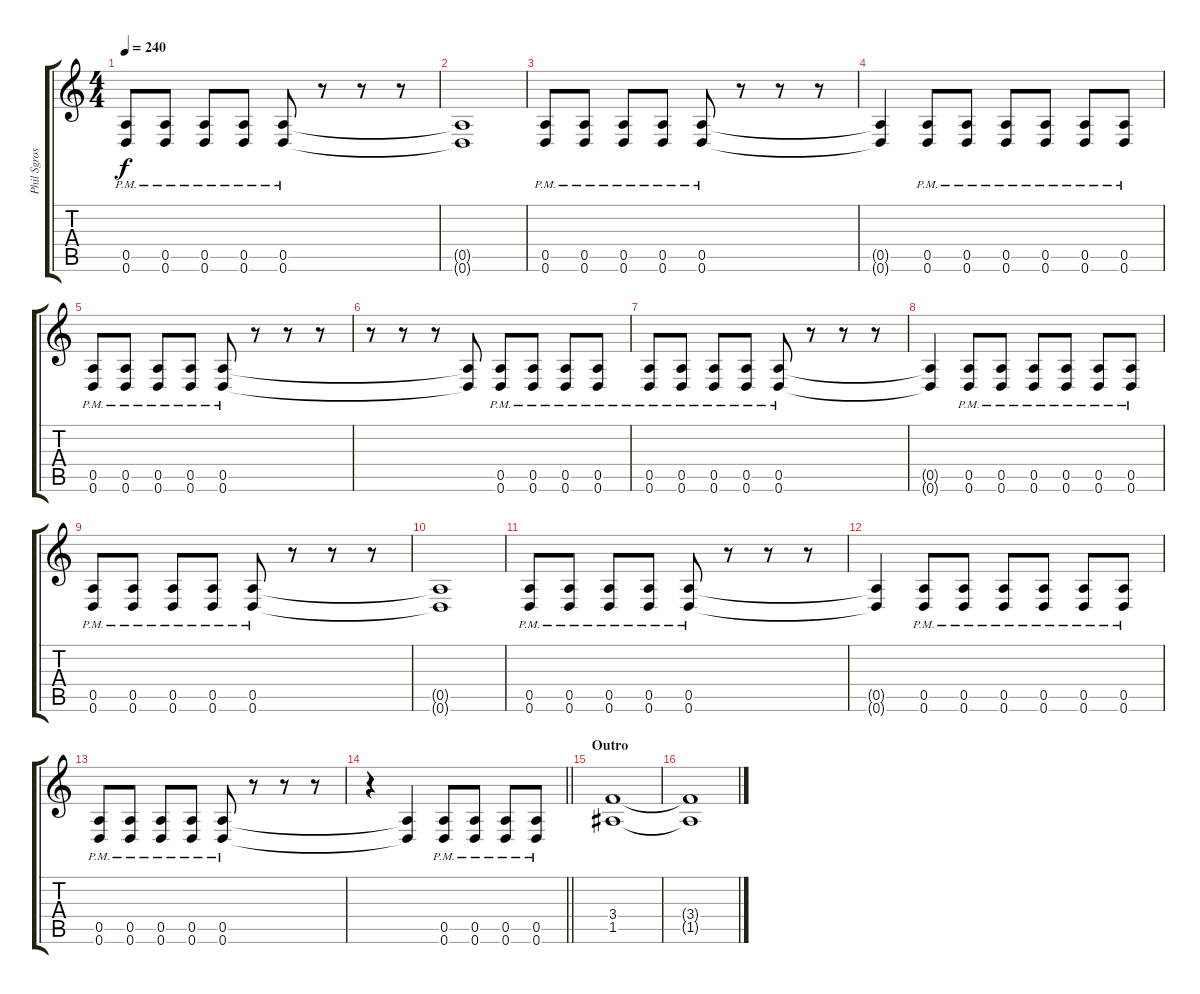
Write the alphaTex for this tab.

\track ("Phil Sgrosso" "Phil Sgros") {instrument distortionguitar}
\staff {score tabs}
\tuning (E4 B3 G3 D3 A2 D2) {hide}
\ts (4 4)
\tempo 240
\clef g2
\ks c
(0.5{pm} 0.6{pm}).8{dy f} (0.5{pm} 0.6{pm}).8 (0.5{pm} 0.6{pm}).8 (0.5{pm} 0.6{pm}).8 (0.5{pm} 0.6{pm}).8 r.8 r.8 r.8 |
(0.5{t} 0.6{t}).1 |
(0.5{pm} 0.6{pm}).8 (0.5{pm} 0.6{pm}).8 (0.5{pm} 0.6{pm}).8 (0.5{pm} 0.6{pm}).8 (0.5{pm} 0.6{pm}).8 r.8 r.8 r.8 |
(0.5{t} 0.6{t}).4 (0.5{pm} 0.6{pm}).8 (0.5{pm} 0.6{pm}).8 (0.5{pm} 0.6{pm}).8 (0.5{pm} 0.6{pm}).8 (0.5{pm} 0.6{pm}).8 (0.5{pm} 0.6{pm}).8 |
(0.5{pm} 0.6{pm}).8 (0.5{pm} 0.6{pm}).8 (0.5{pm} 0.6{pm}).8 (0.5{pm} 0.6{pm}).8 (0.5{pm} 0.6{pm}).8 r.8 r.8 r.8 |
r.8 r.8 r.8 (0.5{t} 0.6{t}).8 (0.5{pm} 0.6{pm}).8 (0.5{pm} 0.6{pm}).8 (0.5{pm} 0.6{pm}).8 (0.5{pm} 0.6{pm}).8 |
(0.5{pm} 0.6{pm}).8 (0.5{pm} 0.6{pm}).8 (0.5{pm} 0.6{pm}).8 (0.5{pm} 0.6{pm}).8 (0.5{pm} 0.6{pm}).8 r.8 r.8 r.8 |
(0.5{t} 0.6{t}).4 (0.5{pm} 0.6{pm}).8 (0.5{pm} 0.6{pm}).8 (0.5{pm} 0.6{pm}).8 (0.5{pm} 0.6{pm}).8 (0.5{pm} 0.6{pm}).8 (0.5{pm} 0.6{pm}).8 |
(0.5{pm} 0.6{pm}).8 (0.5{pm} 0.6{pm}).8 (0.5{pm} 0.6{pm}).8 (0.5{pm} 0.6{pm}).8 (0.5{pm} 0.6{pm}).8 r.8 r.8 r.8 |
(0.5{t} 0.6{t}).1 |
(0.5{pm} 0.6{pm}).8 (0.5{pm} 0.6{pm}).8 (0.5{pm} 0.6{pm}).8 (0.5{pm} 0.6{pm}).8 (0.5{pm} 0.6{pm}).8 r.8 r.8 r.8 |
(0.5{t} 0.6{t}).4 (0.5{pm} 0.6{pm}).8 (0.5{pm} 0.6{pm}).8 (0.5{pm} 0.6{pm}).8 (0.5{pm} 0.6{pm}).8 (0.5{pm} 0.6{pm}).8 (0.5{pm} 0.6{pm}).8 |
(0.5{pm} 0.6{pm}).8 (0.5{pm} 0.6{pm}).8 (0.5{pm} 0.6{pm}).8 (0.5{pm} 0.6{pm}).8 (0.5{pm} 0.6{pm}).8 r.8 r.8 r.8 |
\barLineRight lightlight
r.4 (0.5{t} 0.6{t}).4 (0.5{pm} 0.6{pm}).8 (0.5{pm} 0.6{pm}).8 (0.5{pm} 0.6{pm}).8 (0.5{pm} 0.6{pm}).8 |
\section ("" "Outro")
(3.4 1.5).1 |
(3.4{t} 1.5{t}).1
